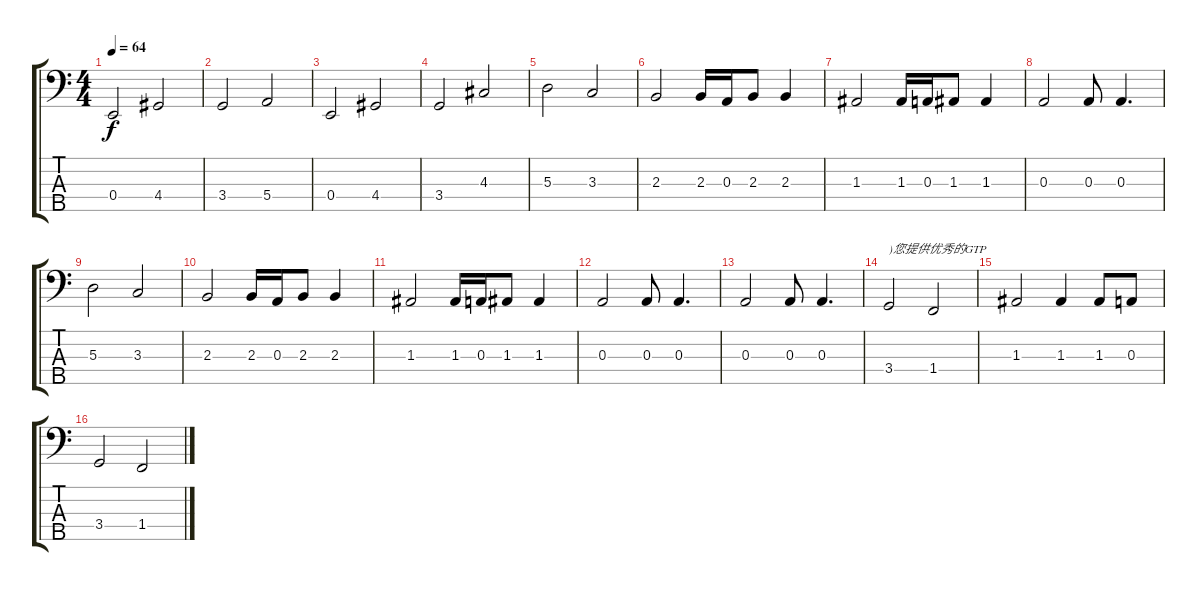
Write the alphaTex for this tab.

\track "" {instrument fretlessbass}
\staff {score tabs}
\tuning (G2 D2 A1 E1 B0) {hide}
\ts (4 4)
\tempo 64
\clef f4
\ks c
0.4.2{dy f} 4.4.2 |
3.4.2 5.4.2 |
0.4.2 4.4.2 |
3.4.2 4.3.2 |
5.3.2 3.3.2 |
2.3.2 2.3.16 0.3.16 2.3.8 2.3.4 |
1.3.2 1.3.16 0.3.16 1.3.8 1.3.4 |
0.3.2 0.3.8 0.3.4{d} |
5.3.2 3.3.2 |
2.3.2 2.3.16 0.3.16 2.3.8 2.3.4 |
1.3.2 1.3.16 0.3.16 1.3.8 1.3.4 |
0.3.2 0.3.8 0.3.4{d} |
0.3.2 0.3.8 0.3.4{d} |
3.4.2{txt ")您提供优秀的GTP"} 1.4.2 |
1.3.2 1.3.4 1.3.8 0.3.8 |
3.4.2 1.4.2
